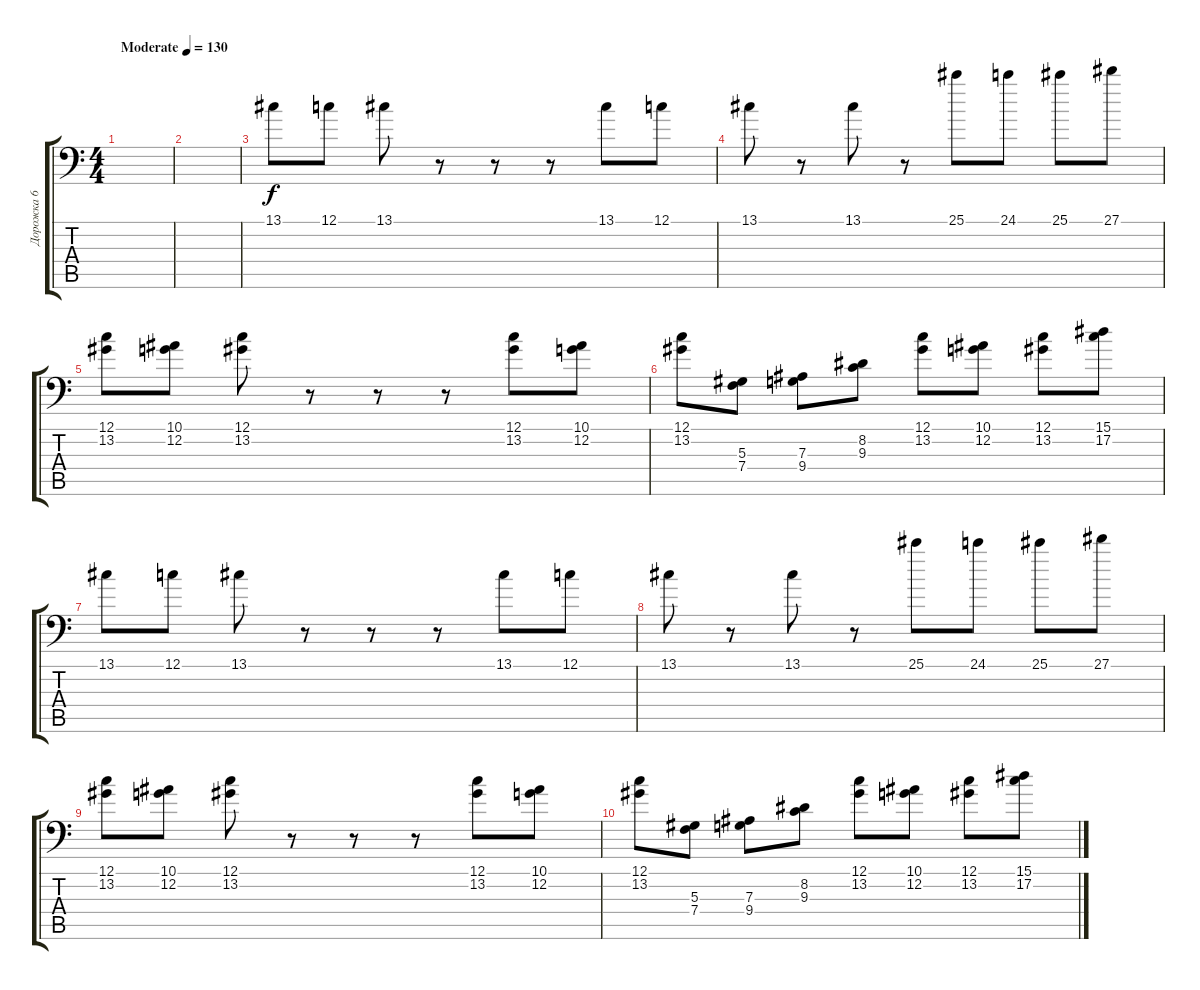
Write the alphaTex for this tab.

\track ("Дорожка 6" "Дорожка 6") {instrument stringensemble1}
\staff {score tabs}
\tuning (C4 G3 Eb3 Bb2 F2 Bb1) {hide}
\ts (4 4)
\tempo (130 "Moderate")
\clef f4
\ks c
|
|
13.1.8 12.1.8 13.1.8 r.8 r.8 r.8 13.1.8 12.1.8 |
13.1.8 r.8 13.1.8 r.8 25.1.8 24.1.8 25.1.8 27.1.8 |
(12.1 13.2).8 (10.1 12.2).8 (12.1 13.2).8 r.8 r.8 r.8 (12.1 13.2).8 (10.1 12.2).8 |
(12.1 13.2).8 (5.3 7.4).8 (7.3 9.4).8 (8.2 9.3).8 (12.1 13.2).8 (10.1 12.2).8 (12.1 13.2).8 (15.1 17.2).8 |
13.1.8 12.1.8 13.1.8 r.8 r.8 r.8 13.1.8 12.1.8 |
13.1.8 r.8 13.1.8 r.8 25.1.8 24.1.8 25.1.8 27.1.8 |
(12.1 13.2).8 (10.1 12.2).8 (12.1 13.2).8 r.8 r.8 r.8 (12.1 13.2).8 (10.1 12.2).8 |
(12.1 13.2).8 (5.3 7.4).8 (7.3 9.4).8 (8.2 9.3).8 (12.1 13.2).8 (10.1 12.2).8 (12.1 13.2).8 (15.1 17.2).8
